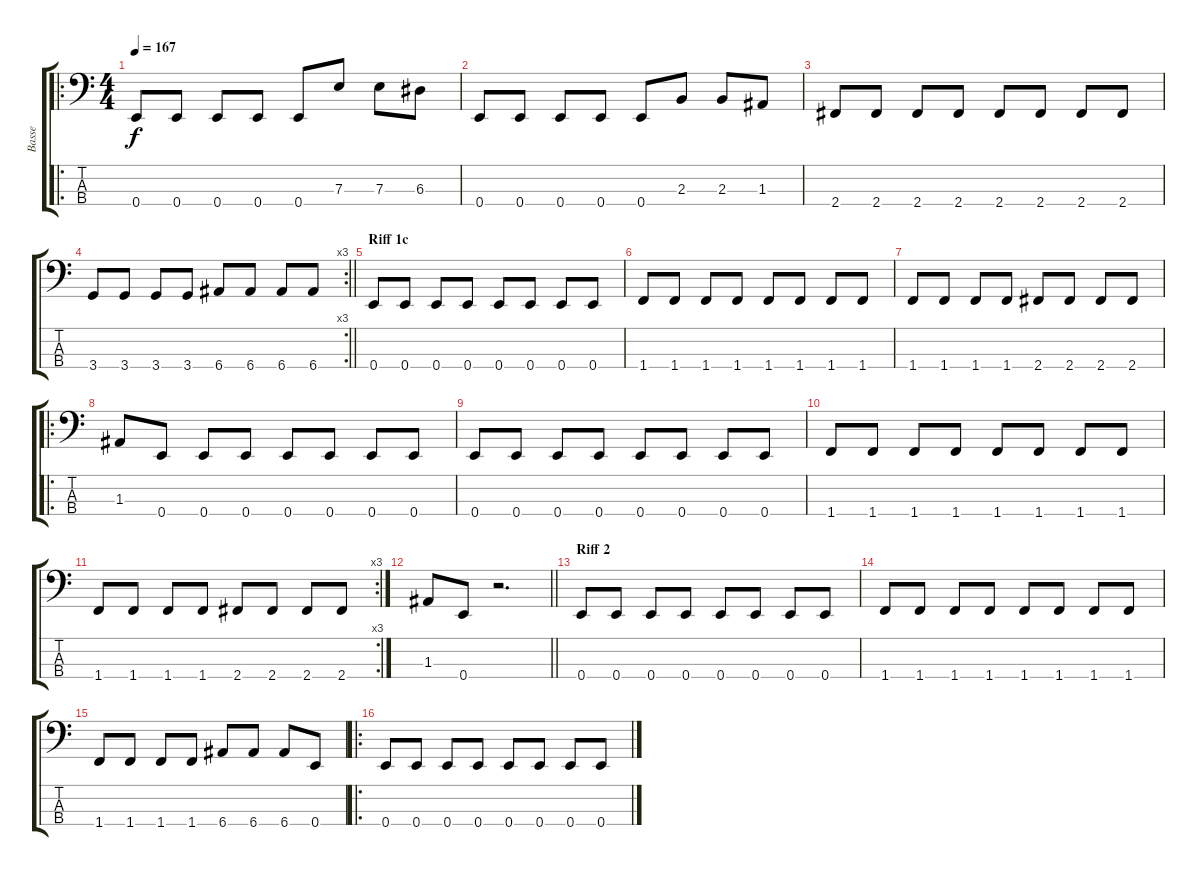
\track ("Basse" "Basse") {instrument electricbassfinger}
\staff {score tabs}
\tuning (G2 D2 A1 E1) {hide}
\ro
\ts (4 4)
\tempo 167
\clef f4
\ks c
0.4.8{dy f} 0.4.8 0.4.8 0.4.8 0.4.8 7.3.8 7.3.8 6.3.8 |
0.4.8 0.4.8 0.4.8 0.4.8 0.4.8 2.3.8 2.3.8 1.3.8 |
2.4.8 2.4.8 2.4.8 2.4.8 2.4.8 2.4.8 2.4.8 2.4.8 |
\rc 3
\barLineRight lightlight
3.4.8 3.4.8 3.4.8 3.4.8 6.4.8 6.4.8 6.4.8 6.4.8 |
\section ("" "Riff 1c")
0.4.8 0.4.8 0.4.8 0.4.8 0.4.8 0.4.8 0.4.8 0.4.8 |
1.4.8 1.4.8 1.4.8 1.4.8 1.4.8 1.4.8 1.4.8 1.4.8 |
1.4.8 1.4.8 1.4.8 1.4.8 2.4.8 2.4.8 2.4.8 2.4.8 |
\ro
1.3.8 0.4.8 0.4.8 0.4.8 0.4.8 0.4.8 0.4.8 0.4.8 |
0.4.8 0.4.8 0.4.8 0.4.8 0.4.8 0.4.8 0.4.8 0.4.8 |
1.4.8 1.4.8 1.4.8 1.4.8 1.4.8 1.4.8 1.4.8 1.4.8 |
\rc 3
1.4.8 1.4.8 1.4.8 1.4.8 2.4.8 2.4.8 2.4.8 2.4.8 |
\barLineRight lightlight
1.3.8 0.4.8 r.2{d} |
\section ("" "Riff 2")
0.4.8 0.4.8 0.4.8 0.4.8 0.4.8 0.4.8 0.4.8 0.4.8 |
1.4.8 1.4.8 1.4.8 1.4.8 1.4.8 1.4.8 1.4.8 1.4.8 |
1.4.8 1.4.8 1.4.8 1.4.8 6.4.8 6.4.8 6.4.8 0.4.8 |
\ro
0.4.8 0.4.8 0.4.8 0.4.8 0.4.8 0.4.8 0.4.8 0.4.8
